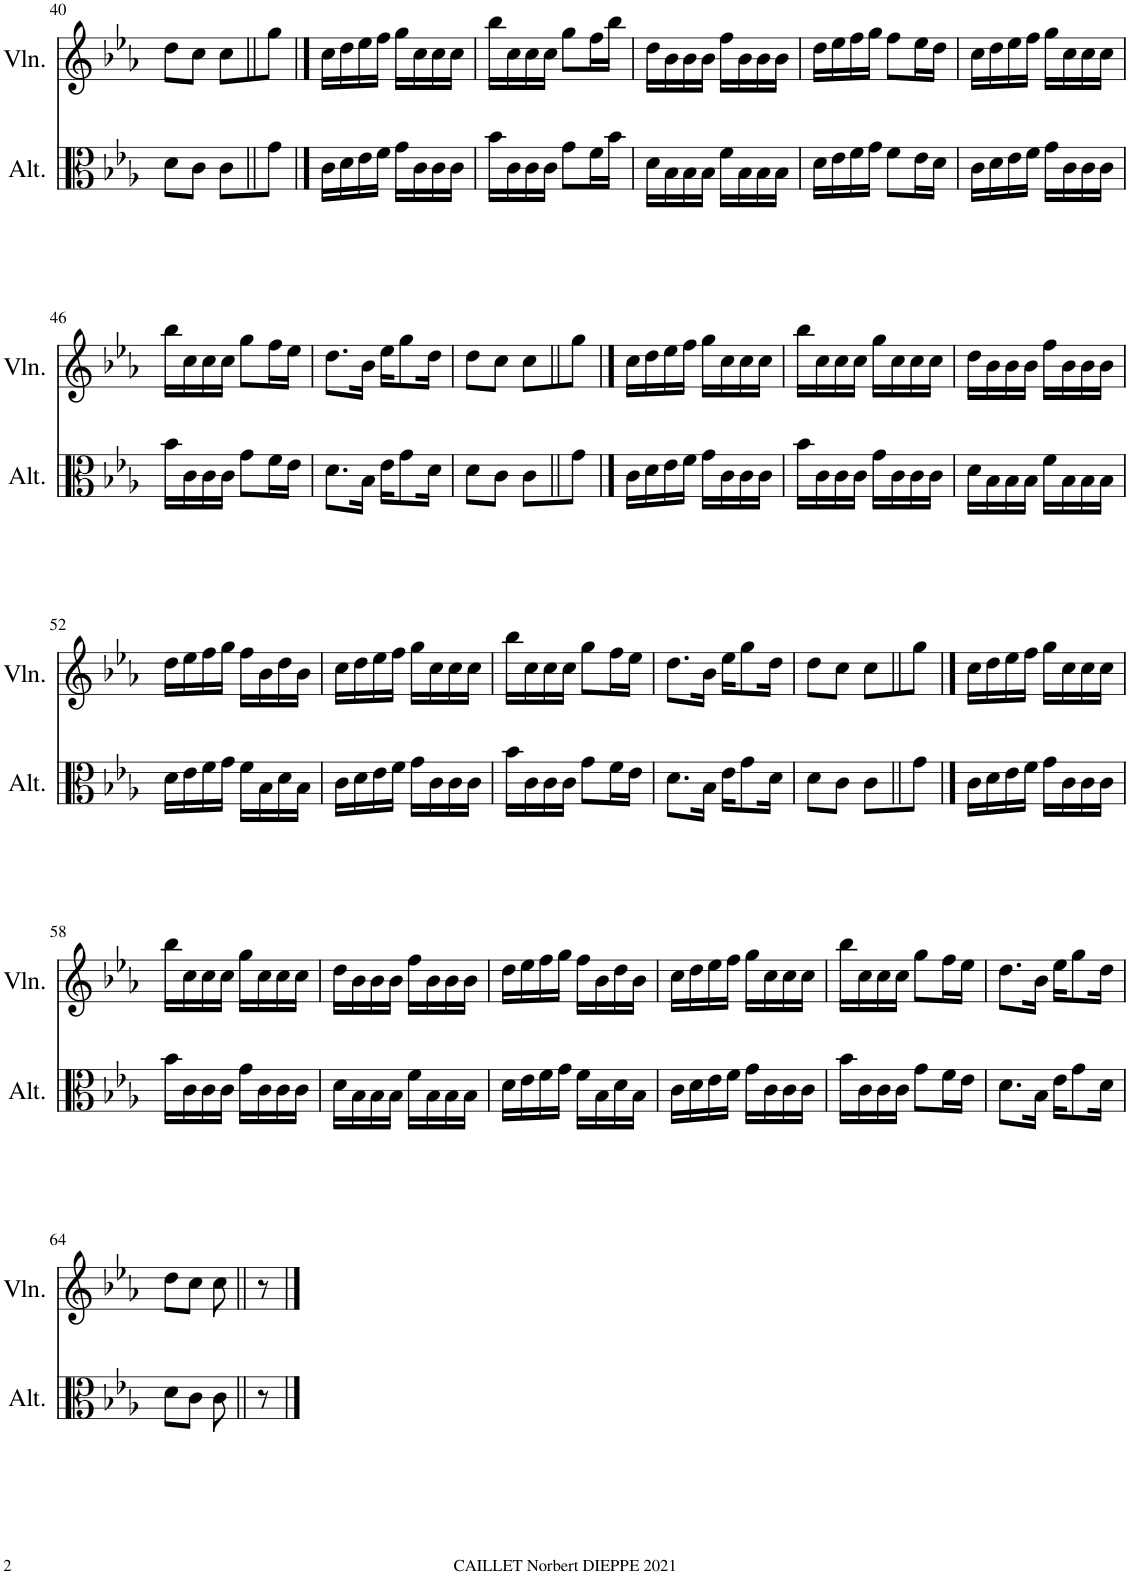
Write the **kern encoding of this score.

**kern	**kern
*part2	*part1
*staff2	*staff1
*I"Alto	*I"Violon
*I'Alt.	*I'Vln.
!!LO:PB:g=z
*clefC3	*clefG2
*k[b-e-a-]	*k[b-e-a-]
*M2/4	*M2/4
=40	=40
8d\L	8dd\L
8c\J	8cc\J
8c\L	8cc\L
8g\J	8gg\J
==41	==41
16c\LL	16cc\LL
16d\	16dd\
16e-\	16ee-\
16f\JJ	16ff\JJ
16g\LL	16gg\LL
16c\	16cc\
16c\	16cc\
16c\JJ	16cc\JJ
=42	=42
16b-\LL	16bb-\LL
16c\	16cc\
16c\	16cc\
16c\JJ	16cc\JJ
8g\L	8gg\L
16f\L	16ff\L
16b-\JJ	16bb-\JJ
=43	=43
16d\LL	16dd\LL
16B-\	16b-\
16B-\	16b-\
16B-\JJ	16b-\JJ
16f\LL	16ff\LL
16B-\	16b-\
16B-\	16b-\
16B-\JJ	16b-\JJ
=44	=44
16d\LL	16dd\LL
16e-\	16ee-\
16f\	16ff\
16g\JJ	16gg\JJ
8f\L	8ff\L
16e-\L	16ee-\L
16d\JJ	16dd\JJ
=45	=45
16c\LL	16cc\LL
16d\	16dd\
16e-\	16ee-\
16f\JJ	16ff\JJ
16g\LL	16gg\LL
16c\	16cc\
16c\	16cc\
16c\JJ	16cc\JJ
!!LO:LB:g=z
=46	=46
16b-\LL	16bb-\LL
16c\	16cc\
16c\	16cc\
16c\JJ	16cc\JJ
8g\L	8gg\L
16f\L	16ff\L
16e-\JJ	16ee-\JJ
=47	=47
8.d\L	8.dd\L
16B-\Jk	16b-\Jk
16e-\KL	16ee-\KL
8g\	8gg\
16d\Jk	16dd\Jk
=48	=48
8d\L	8dd\L
8c\J	8cc\J
8c\L	8cc\L
8g\J	8gg\J
==49	==49
16c\LL	16cc\LL
16d\	16dd\
16e-\	16ee-\
16f\JJ	16ff\JJ
16g\LL	16gg\LL
16c\	16cc\
16c\	16cc\
16c\JJ	16cc\JJ
=50	=50
16b-\LL	16bb-\LL
16c\	16cc\
16c\	16cc\
16c\JJ	16cc\JJ
16g\LL	16gg\LL
16c\	16cc\
16c\	16cc\
16c\JJ	16cc\JJ
=51	=51
16d\LL	16dd\LL
16B-\	16b-\
16B-\	16b-\
16B-\JJ	16b-\JJ
16f\LL	16ff\LL
16B-\	16b-\
16B-\	16b-\
16B-\JJ	16b-\JJ
!!LO:LB:g=z
=52	=52
16d\LL	16dd\LL
16e-\	16ee-\
16f\	16ff\
16g\JJ	16gg\JJ
16f\LL	16ff\LL
16B-\	16b-\
16d\	16dd\
16B-\JJ	16b-\JJ
=53	=53
16c\LL	16cc\LL
16d\	16dd\
16e-\	16ee-\
16f\JJ	16ff\JJ
16g\LL	16gg\LL
16c\	16cc\
16c\	16cc\
16c\JJ	16cc\JJ
=54	=54
16b-\LL	16bb-\LL
16c\	16cc\
16c\	16cc\
16c\JJ	16cc\JJ
8g\L	8gg\L
16f\L	16ff\L
16e-\JJ	16ee-\JJ
=55	=55
8.d\L	8.dd\L
16B-\Jk	16b-\Jk
16e-\KL	16ee-\KL
8g\	8gg\
16d\Jk	16dd\Jk
=56	=56
8d\L	8dd\L
8c\J	8cc\J
8c\L	8cc\L
8g\J	8gg\J
==57	==57
16c\LL	16cc\LL
16d\	16dd\
16e-\	16ee-\
16f\JJ	16ff\JJ
16g\LL	16gg\LL
16c\	16cc\
16c\	16cc\
16c\JJ	16cc\JJ
!!LO:LB:g=z
=58	=58
16b-\LL	16bb-\LL
16c\	16cc\
16c\	16cc\
16c\JJ	16cc\JJ
16g\LL	16gg\LL
16c\	16cc\
16c\	16cc\
16c\JJ	16cc\JJ
=59	=59
16d\LL	16dd\LL
16B-\	16b-\
16B-\	16b-\
16B-\JJ	16b-\JJ
16f\LL	16ff\LL
16B-\	16b-\
16B-\	16b-\
16B-\JJ	16b-\JJ
=60	=60
16d\LL	16dd\LL
16e-\	16ee-\
16f\	16ff\
16g\JJ	16gg\JJ
16f\LL	16ff\LL
16B-\	16b-\
16d\	16dd\
16B-\JJ	16b-\JJ
=61	=61
16c\LL	16cc\LL
16d\	16dd\
16e-\	16ee-\
16f\JJ	16ff\JJ
16g\LL	16gg\LL
16c\	16cc\
16c\	16cc\
16c\JJ	16cc\JJ
=62	=62
16b-\LL	16bb-\LL
16c\	16cc\
16c\	16cc\
16c\JJ	16cc\JJ
8g\L	8gg\L
16f\L	16ff\L
16e-\JJ	16ee-\JJ
=63	=63
8.d\L	8.dd\L
16B-\Jk	16b-\Jk
16e-\KL	16ee-\KL
8g\	8gg\
16d\Jk	16dd\Jk
!!LO:LB:g=z
=64	=64
8d\L	8dd\L
8c\J	8cc\J
8c\	8cc\
8r	8r
==	==
*-	*-
